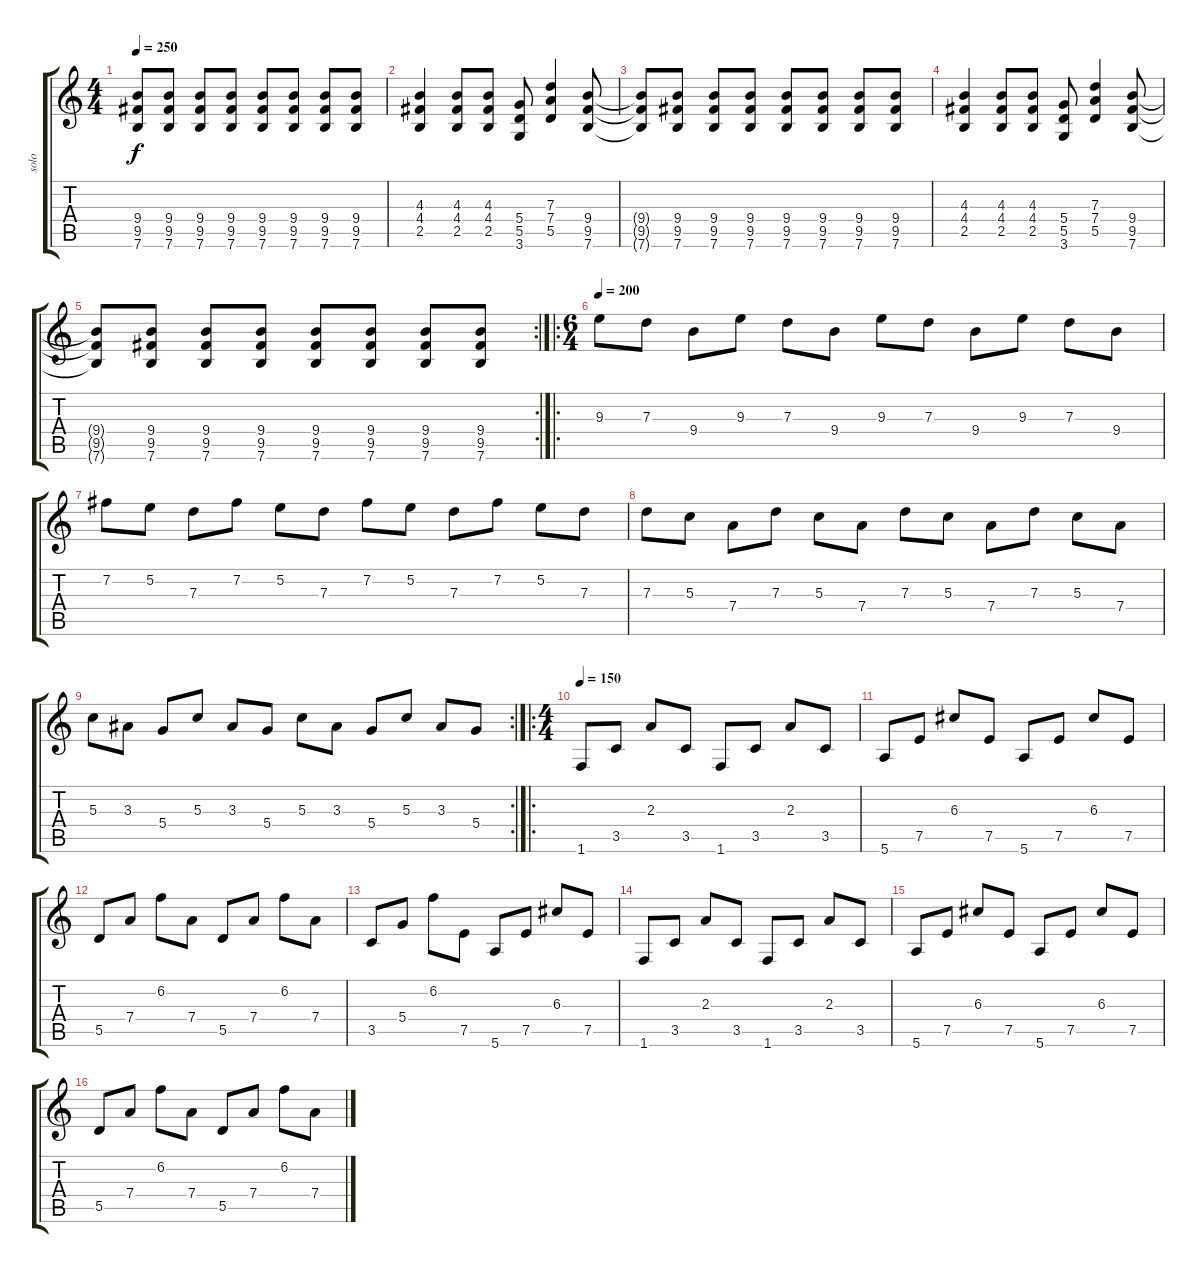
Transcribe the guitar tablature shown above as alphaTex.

\track ("solo" "solo") {instrument distortionguitar}
\staff {score tabs}
\tuning (E4 B3 G3 D3 A2 E2) {hide}
\ts (4 4)
\tempo 250
\clef g2
\ks c
(9.4{t} 9.5{t} 7.6{t}).8{dy f} (9.4 9.5 7.6).8 (9.4 9.5 7.6).8 (9.4 9.5 7.6).8 (9.4 9.5 7.6).8 (9.4 9.5 7.6).8 (9.4 9.5 7.6).8 (9.4 9.5 7.6).8 |
(4.3 4.4 2.5).4 (4.3 4.4 2.5).8 (4.3 4.4 2.5).8 (5.4 5.5 3.6).8 (7.3 7.4 5.5).4 (9.4 9.5 7.6).8 |
(9.4{t} 9.5{t} 7.6{t}).8 (9.4 9.5 7.6).8 (9.4 9.5 7.6).8 (9.4 9.5 7.6).8 (9.4 9.5 7.6).8 (9.4 9.5 7.6).8 (9.4 9.5 7.6).8 (9.4 9.5 7.6).8 |
(4.3 4.4 2.5).4 (4.3 4.4 2.5).8 (4.3 4.4 2.5).8 (5.4 5.5 3.6).8 (7.3 7.4 5.5).4 (9.4 9.5 7.6).8 |
\rc 2
(9.4{t} 9.5{t} 7.6{t}).8 (9.4 9.5 7.6).8 (9.4 9.5 7.6).8 (9.4 9.5 7.6).8 (9.4 9.5 7.6).8 (9.4 9.5 7.6).8 (9.4 9.5 7.6).8 (9.4 9.5 7.6).8 |
\ro
\ts (6 4)
\tempo 200
9.3.8 7.3.8 9.4.8 9.3.8 7.3.8 9.4.8 9.3.8 7.3.8 9.4.8 9.3.8 7.3.8 9.4.8 |
7.2.8 5.2.8 7.3.8 7.2.8 5.2.8 7.3.8 7.2.8 5.2.8 7.3.8 7.2.8 5.2.8 7.3.8 |
7.3.8 5.3.8 7.4.8 7.3.8 5.3.8 7.4.8 7.3.8 5.3.8 7.4.8 7.3.8 5.3.8 7.4.8 |
\rc 2
5.3.8 3.3.8 5.4.8 5.3.8 3.3.8 5.4.8 5.3.8 3.3.8 5.4.8 5.3.8 3.3.8 5.4.8 |
\ro
\ts (4 4)
\tempo 150
1.6.8 3.5.8 2.3.8 3.5.8 1.6.8 3.5.8 2.3.8 3.5.8 |
5.6.8 7.5.8 6.3.8 7.5.8 5.6.8 7.5.8 6.3.8 7.5.8 |
5.5.8 7.4.8 6.2.8 7.4.8 5.5.8 7.4.8 6.2.8 7.4.8 |
3.5.8 5.4.8 6.2.8 7.5.8 5.6.8 7.5.8 6.3.8 7.5.8 |
1.6.8 3.5.8 2.3.8 3.5.8 1.6.8 3.5.8 2.3.8 3.5.8 |
5.6.8 7.5.8 6.3.8 7.5.8 5.6.8 7.5.8 6.3.8 7.5.8 |
5.5.8 7.4.8 6.2.8 7.4.8 5.5.8 7.4.8 6.2.8 7.4.8
